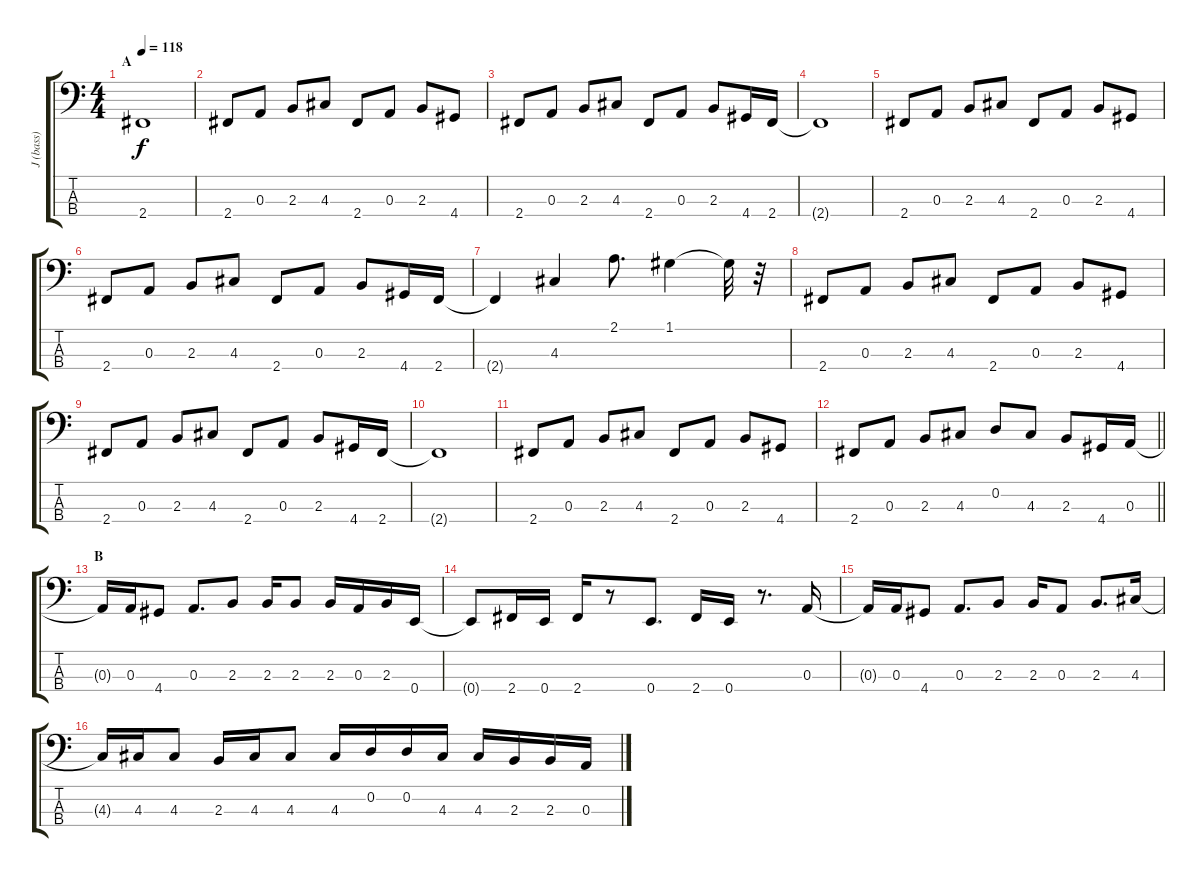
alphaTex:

\track ("J (bass)" "J (bass)") {instrument electricbasspick}
\staff {score tabs}
\tuning (G2 D2 A1 E1) {hide}
\ts (4 4)
\section ("" "A")
\tempo 118
\clef f4
\ks c
2.4{t}.1{dy f} |
2.4.8 0.3.8 2.3.8 4.3.8 2.4.8 0.3.8 2.3.8 4.4.8 |
2.4.8 0.3.8 2.3.8 4.3.8 2.4.8 0.3.8 2.3.8 4.4.16 2.4.16 |
2.4{t}.1 |
2.4.8 0.3.8 2.3.8 4.3.8 2.4.8 0.3.8 2.3.8 4.4.8 |
2.4.8 0.3.8 2.3.8 4.3.8 2.4.8 0.3.8 2.3.8 4.4.16 2.4.16 |
2.4{t}.4 4.3.4 2.1.8{d} 1.1.4 1.1{t}.32 r.32 |
2.4.8 0.3.8 2.3.8 4.3.8 2.4.8 0.3.8 2.3.8 4.4.8 |
2.4.8 0.3.8 2.3.8 4.3.8 2.4.8 0.3.8 2.3.8 4.4.16 2.4.16 |
2.4{t}.1 |
2.4.8 0.3.8 2.3.8 4.3.8 2.4.8 0.3.8 2.3.8 4.4.8 |
\barLineRight lightlight
2.4.8 0.3.8 2.3.8 4.3.8 0.2.8 4.3.8 2.3.8 4.4.16 0.3.16 |
\section ("" "B")
0.3{t}.16 0.3.16 4.4.8 0.3.8{d} 2.3.8 2.3.16 2.3.8 2.3.16 0.3.16 2.3.16 0.4.16 |
0.4{t}.8 2.4.16 0.4.16 2.4.16 r.8 0.4.8{d} 2.4.16 0.4.16 r.8{d} 0.3.16 |
0.3{t}.16 0.3.16 4.4.8 0.3.8{d} 2.3.8 2.3.16 0.3.8 2.3.8{d} 4.3.16 |
4.3{t}.16 4.3.16 4.3.8 2.3.16 4.3.16 4.3.8 4.3.16 0.2.16 0.2.16 4.3.16 4.3.16 2.3.16 2.3.16 0.3.16
